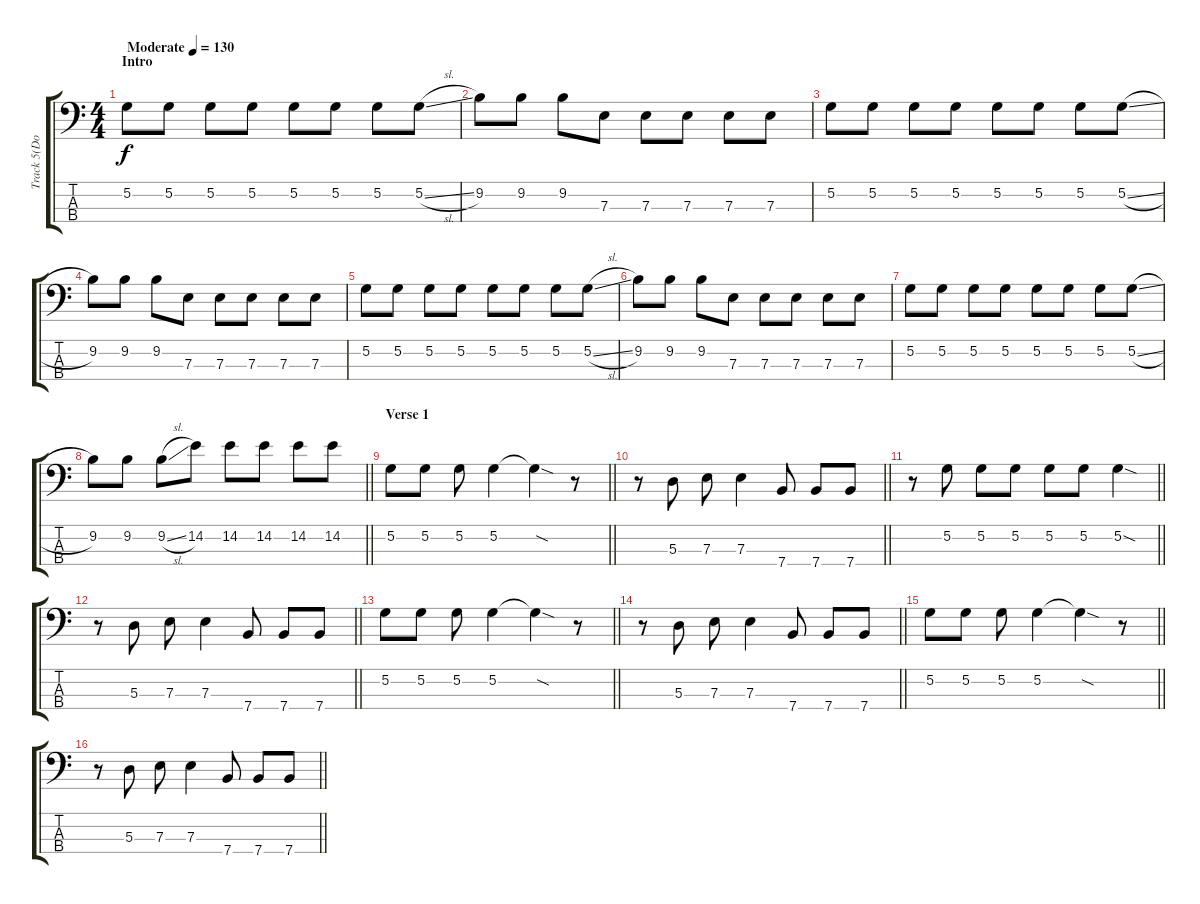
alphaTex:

\track ("Track 5(Dok Sergio/Bass)" "Track 5(Do") {instrument electricbassfinger}
\staff {score tabs}
\tuning (G2 D2 A1 E1) {hide}
\ts (4 4)
\section ("" "Intro")
\tempo (130 "Moderate")
\clef f4
\ks c
5.2.8{dy f instrument electricbassfinger} 5.2.8 5.2.8 5.2.8 5.2.8 5.2.8 5.2.8 5.2{sl}.8 |
9.2.8 9.2.8 9.2.8 7.3.8 7.3.8 7.3.8 7.3.8 7.3.8 |
5.2.8 5.2.8 5.2.8 5.2.8 5.2.8 5.2.8 5.2.8 5.2{sl}.8 |
9.2.8 9.2.8 9.2.8 7.3.8 7.3.8 7.3.8 7.3.8 7.3.8 |
5.2.8 5.2.8 5.2.8 5.2.8 5.2.8 5.2.8 5.2.8 5.2{sl}.8 |
9.2.8 9.2.8 9.2.8 7.3.8 7.3.8 7.3.8 7.3.8 7.3.8 |
5.2.8 5.2.8 5.2.8 5.2.8 5.2.8 5.2.8 5.2.8 5.2{sl}.8 |
\barLineRight lightlight
9.2.8 9.2.8 9.2{sl}.8 14.2.8 14.2.8 14.2.8 14.2.8 14.2.8 |
\section ("" "Verse 1")
\barLineRight lightlight
5.2.8 5.2.8 5.2.8 5.2.4 5.2{sod t}.4 r.8 |
\barLineRight lightlight
r.8 5.3.8 7.3.8 7.3.4 7.4.8 7.4.8 7.4.8 |
\barLineRight lightlight
r.8 5.2.8 5.2.8 5.2.8 5.2.8 5.2.8 5.2{sod}.4 |
\barLineRight lightlight
r.8 5.3.8 7.3.8 7.3.4 7.4.8 7.4.8 7.4.8 |
\barLineRight lightlight
5.2.8 5.2.8 5.2.8 5.2.4 5.2{sod t}.4 r.8 |
\barLineRight lightlight
r.8 5.3.8 7.3.8 7.3.4 7.4.8 7.4.8 7.4.8 |
\barLineRight lightlight
5.2.8 5.2.8 5.2.8 5.2.4 5.2{sod t}.4 r.8 |
\barLineRight lightlight
r.8 5.3.8 7.3.8 7.3.4 7.4.8 7.4.8 7.4.8
